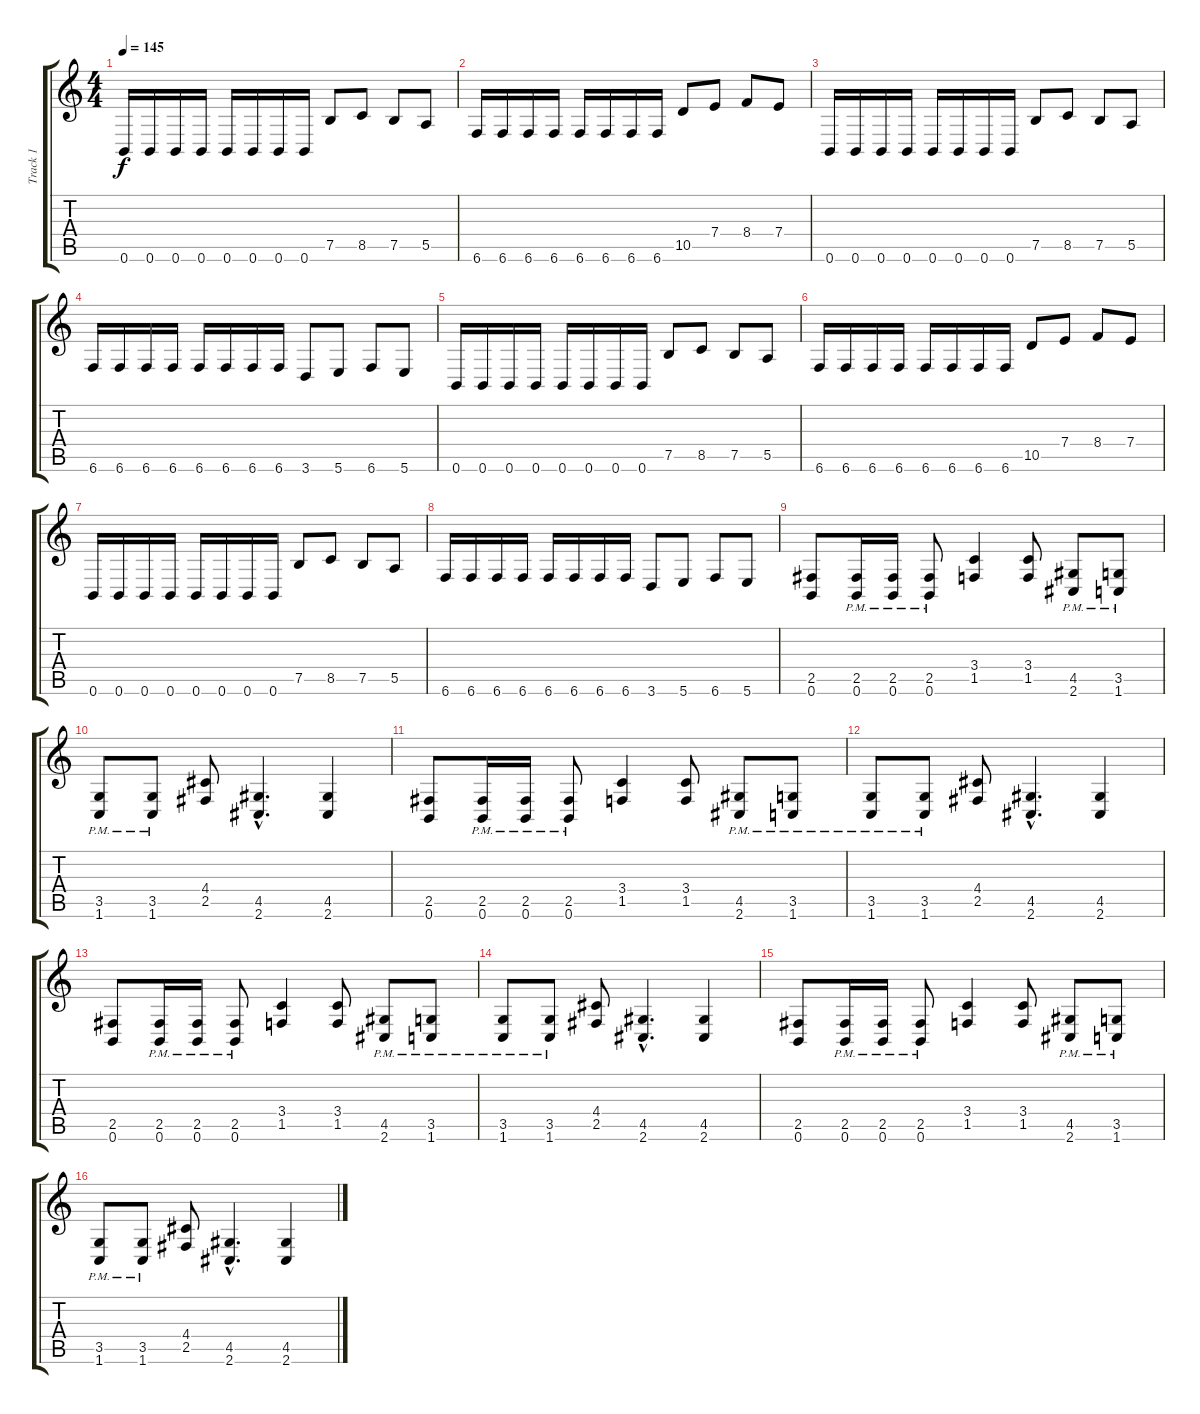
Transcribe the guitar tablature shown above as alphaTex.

\track ("Track 1" "Track 1") {instrument distortionguitar}
\staff {score tabs}
\tuning (B3 Gb3 D3 A2 E2 B1) {hide}
\ts (4 4)
\tempo 145
\clef g2
\ks c
0.6.16{dy f} 0.6.16 0.6.16 0.6.16 0.6.16 0.6.16 0.6.16 0.6.16 7.5.8 8.5.8 7.5.8 5.5.8 |
6.6.16 6.6.16 6.6.16 6.6.16 6.6.16 6.6.16 6.6.16 6.6.16 10.5.8 7.4.8 8.4.8 7.4.8 |
0.6.16 0.6.16 0.6.16 0.6.16 0.6.16 0.6.16 0.6.16 0.6.16 7.5.8 8.5.8 7.5.8 5.5.8 |
6.6.16 6.6.16 6.6.16 6.6.16 6.6.16 6.6.16 6.6.16 6.6.16 3.6.8 5.6.8 6.6.8 5.6.8 |
0.6.16 0.6.16 0.6.16 0.6.16 0.6.16 0.6.16 0.6.16 0.6.16 7.5.8 8.5.8 7.5.8 5.5.8 |
6.6.16 6.6.16 6.6.16 6.6.16 6.6.16 6.6.16 6.6.16 6.6.16 10.5.8 7.4.8 8.4.8 7.4.8 |
0.6.16 0.6.16 0.6.16 0.6.16 0.6.16 0.6.16 0.6.16 0.6.16 7.5.8 8.5.8 7.5.8 5.5.8 |
6.6.16 6.6.16 6.6.16 6.6.16 6.6.16 6.6.16 6.6.16 6.6.16 3.6.8 5.6.8 6.6.8 5.6.8 |
(2.5 0.6).8 (2.5{pm} 0.6{pm}).16 (2.5{pm} 0.6{pm}).16 (2.5{pm} 0.6{pm}).8 (3.4 1.5).4 (3.4 1.5).8 (4.5{pm} 2.6{pm}).8 (3.5{pm} 1.6{pm}).8 |
(3.5{pm} 1.6{pm}).8 (3.5{pm} 1.6{pm}).8 (4.4 2.5).8 (4.5{hac} 2.6{hac}).4{d} (4.5 2.6).4 |
(2.5 0.6).8 (2.5{pm} 0.6{pm}).16 (2.5{pm} 0.6{pm}).16 (2.5{pm} 0.6{pm}).8 (3.4 1.5).4 (3.4 1.5).8 (4.5{pm} 2.6{pm}).8 (3.5{pm} 1.6{pm}).8 |
(3.5{pm} 1.6{pm}).8 (3.5{pm} 1.6{pm}).8 (4.4 2.5).8 (4.5{hac} 2.6{hac}).4{d} (4.5 2.6).4 |
(2.5 0.6).8 (2.5{pm} 0.6{pm}).16 (2.5{pm} 0.6{pm}).16 (2.5{pm} 0.6{pm}).8 (3.4 1.5).4 (3.4 1.5).8 (4.5{pm} 2.6{pm}).8 (3.5{pm} 1.6{pm}).8 |
(3.5{pm} 1.6{pm}).8 (3.5{pm} 1.6{pm}).8 (4.4 2.5).8 (4.5{hac} 2.6{hac}).4{d} (4.5 2.6).4 |
(2.5 0.6).8 (2.5{pm} 0.6{pm}).16 (2.5{pm} 0.6{pm}).16 (2.5{pm} 0.6{pm}).8 (3.4 1.5).4 (3.4 1.5).8 (4.5{pm} 2.6{pm}).8 (3.5{pm} 1.6{pm}).8 |
(3.5{pm} 1.6{pm}).8 (3.5{pm} 1.6{pm}).8 (4.4 2.5).8 (4.5{hac} 2.6{hac}).4{d} (4.5 2.6).4
